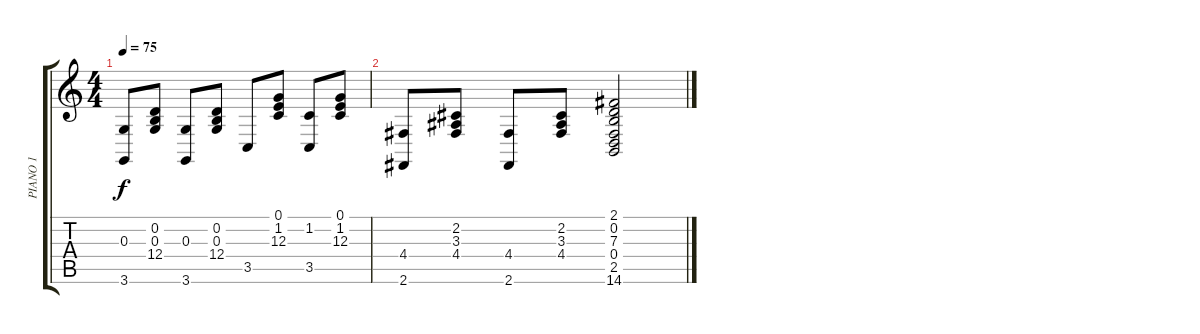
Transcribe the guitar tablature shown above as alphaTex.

\track ("PIANO 1" "PIANO 1") {instrument acousticgrandpiano}
\staff {score tabs}
\tuning (E4 B3 G3 D3 A2 E2) {hide}
\ts (4 4)
\tempo 75
\clef g2
\ks c
(0.3 3.6).8{dy f} (0.2 0.3 12.4).8 (0.3 3.6).8 (0.2 0.3 12.4).8 3.5.8 (0.1 1.2 12.3).8 (1.2 3.5).8 (0.1 1.2 12.3).8 |
(4.4 2.6).8 (2.2 3.3 4.4).8 (4.4 2.6).8 (2.2 3.3 4.4).8 (2.1 0.2 7.3 0.4 2.5 14.6).2
